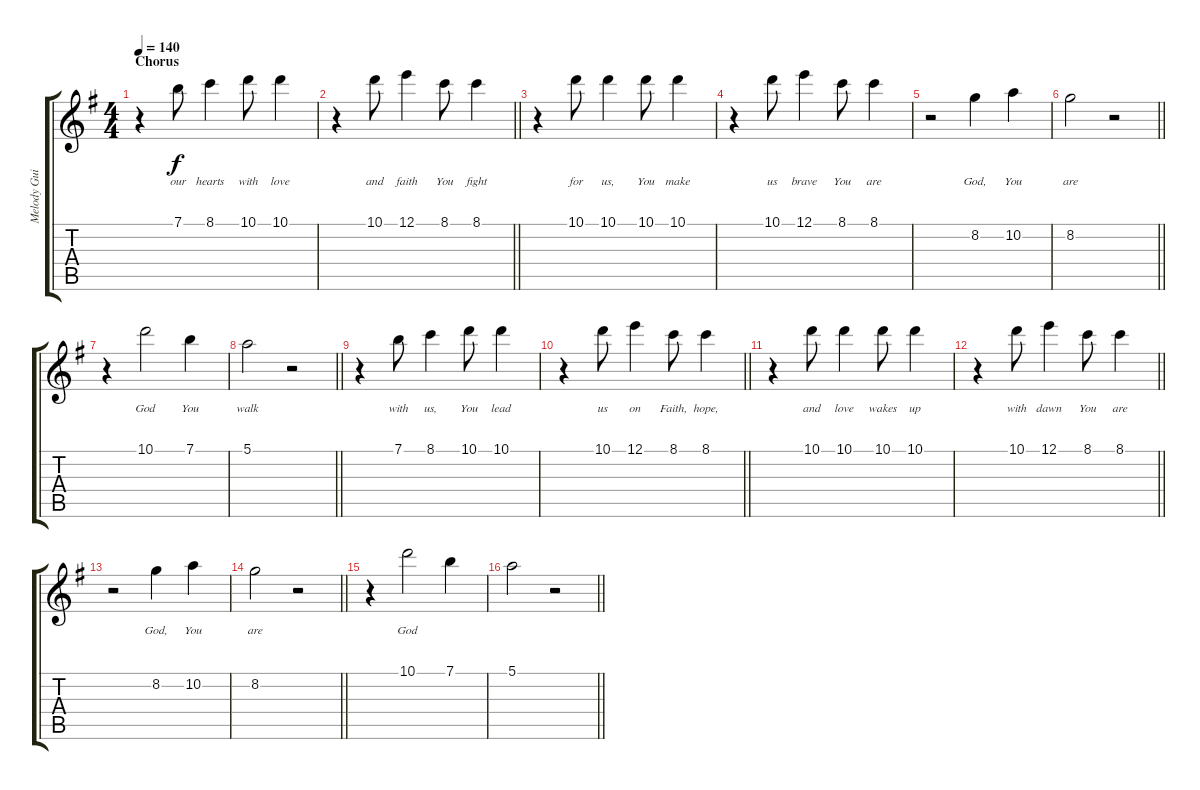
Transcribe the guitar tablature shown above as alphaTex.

\track ("Melody Guitar" "Melody Gui") {instrument electricguitarclean}
\staff {score tabs}
\tuning (E4 B3 G3 D3 A2 E2) {hide}
\ts (4 4)
\section ("" "Chorus")
\tempo 140
\clef g2
\ks g
r.4{dy f} 7.1.8{lyrics (0 "our") lyrics (1 "") lyrics (2 "") lyrics (3 "") lyrics (4 "")} 8.1.4{lyrics (0 "hearts") lyrics (1 "") lyrics (2 "") lyrics (3 "") lyrics (4 "")} 10.1.8{lyrics (0 "with") lyrics (1 "") lyrics (2 "") lyrics (3 "") lyrics (4 "")} 10.1.4{lyrics (0 "love") lyrics (1 "") lyrics (2 "") lyrics (3 "") lyrics (4 "")} |
\barLineRight lightlight
r.4 10.1.8{lyrics (0 "and") lyrics (1 "") lyrics (2 "") lyrics (3 "") lyrics (4 "")} 12.1.4{lyrics (0 "faith") lyrics (1 "") lyrics (2 "") lyrics (3 "") lyrics (4 "")} 8.1.8{lyrics (0 "You") lyrics (1 "") lyrics (2 "") lyrics (3 "") lyrics (4 "")} 8.1.4{lyrics (0 "fight") lyrics (1 "") lyrics (2 "") lyrics (3 "") lyrics (4 "")} |
r.4 10.1.8{lyrics (0 "for") lyrics (1 "") lyrics (2 "") lyrics (3 "") lyrics (4 "")} 10.1.4{lyrics (0 "us,") lyrics (1 "") lyrics (2 "") lyrics (3 "") lyrics (4 "")} 10.1.8{lyrics (0 "You") lyrics (1 "") lyrics (2 "") lyrics (3 "") lyrics (4 "")} 10.1.4{lyrics (0 "make") lyrics (1 "") lyrics (2 "") lyrics (3 "") lyrics (4 "")} |
r.4 10.1.8{lyrics (0 "us") lyrics (1 "") lyrics (2 "") lyrics (3 "") lyrics (4 "")} 12.1.4{lyrics (0 "brave") lyrics (1 "") lyrics (2 "") lyrics (3 "") lyrics (4 "")} 8.1.8{lyrics (0 "You") lyrics (1 "") lyrics (2 "") lyrics (3 "") lyrics (4 "")} 8.1.4{lyrics (0 "are") lyrics (1 "") lyrics (2 "") lyrics (3 "") lyrics (4 "")} |
r.2 8.2.4{lyrics (0 "God,") lyrics (1 "") lyrics (2 "") lyrics (3 "") lyrics (4 "")} 10.2.4{lyrics (0 "You") lyrics (1 "") lyrics (2 "") lyrics (3 "") lyrics (4 "")} |
\barLineRight lightlight
8.2.2{lyrics (0 "are") lyrics (1 "") lyrics (2 "") lyrics (3 "") lyrics (4 "")} r.2 |
r.4 10.1.2{lyrics (0 "God") lyrics (1 "") lyrics (2 "") lyrics (3 "") lyrics (4 "")} 7.1.4{lyrics (0 "You") lyrics (1 "") lyrics (2 "") lyrics (3 "") lyrics (4 "")} |
\barLineRight lightlight
5.1.2{lyrics (0 "walk") lyrics (1 "") lyrics (2 "") lyrics (3 "") lyrics (4 "")} r.2 |
r.4 7.1.8{lyrics (0 "with") lyrics (1 "") lyrics (2 "") lyrics (3 "") lyrics (4 "")} 8.1.4{lyrics (0 "us,") lyrics (1 "") lyrics (2 "") lyrics (3 "") lyrics (4 "")} 10.1.8{lyrics (0 "You") lyrics (1 "") lyrics (2 "") lyrics (3 "") lyrics (4 "")} 10.1.4{lyrics (0 "lead") lyrics (1 "") lyrics (2 "") lyrics (3 "") lyrics (4 "")} |
\barLineRight lightlight
r.4 10.1.8{lyrics (0 "us") lyrics (1 "") lyrics (2 "") lyrics (3 "") lyrics (4 "")} 12.1.4{lyrics (0 "on") lyrics (1 "") lyrics (2 "") lyrics (3 "") lyrics (4 "")} 8.1.8{lyrics (0 "Faith,") lyrics (1 "") lyrics (2 "") lyrics (3 "") lyrics (4 "")} 8.1.4{lyrics (0 "hope,") lyrics (1 "") lyrics (2 "") lyrics (3 "") lyrics (4 "")} |
r.4 10.1.8{lyrics (0 "and") lyrics (1 "") lyrics (2 "") lyrics (3 "") lyrics (4 "")} 10.1.4{lyrics (0 "love") lyrics (1 "") lyrics (2 "") lyrics (3 "") lyrics (4 "")} 10.1.8{lyrics (0 "wakes") lyrics (1 "") lyrics (2 "") lyrics (3 "") lyrics (4 "")} 10.1.4{lyrics (0 "up") lyrics (1 "") lyrics (2 "") lyrics (3 "") lyrics (4 "")} |
\barLineRight lightlight
r.4 10.1.8{lyrics (0 "with") lyrics (1 "") lyrics (2 "") lyrics (3 "") lyrics (4 "")} 12.1.4{lyrics (0 "dawn") lyrics (1 "") lyrics (2 "") lyrics (3 "") lyrics (4 "")} 8.1.8{lyrics (0 "You") lyrics (1 "") lyrics (2 "") lyrics (3 "") lyrics (4 "")} 8.1.4{lyrics (0 "are") lyrics (1 "") lyrics (2 "") lyrics (3 "") lyrics (4 "")} |
r.2 8.2.4{lyrics (0 "God,") lyrics (1 "") lyrics (2 "") lyrics (3 "") lyrics (4 "")} 10.2.4{lyrics (0 "You") lyrics (1 "") lyrics (2 "") lyrics (3 "") lyrics (4 "")} |
\barLineRight lightlight
8.2.2{lyrics (0 "are") lyrics (1 "") lyrics (2 "") lyrics (3 "") lyrics (4 "")} r.2 |
r.4 10.1.2{lyrics (0 "God") lyrics (1 "") lyrics (2 "") lyrics (3 "") lyrics (4 "")} 7.1.4 |
\barLineRight lightlight
5.1.2 r.2
